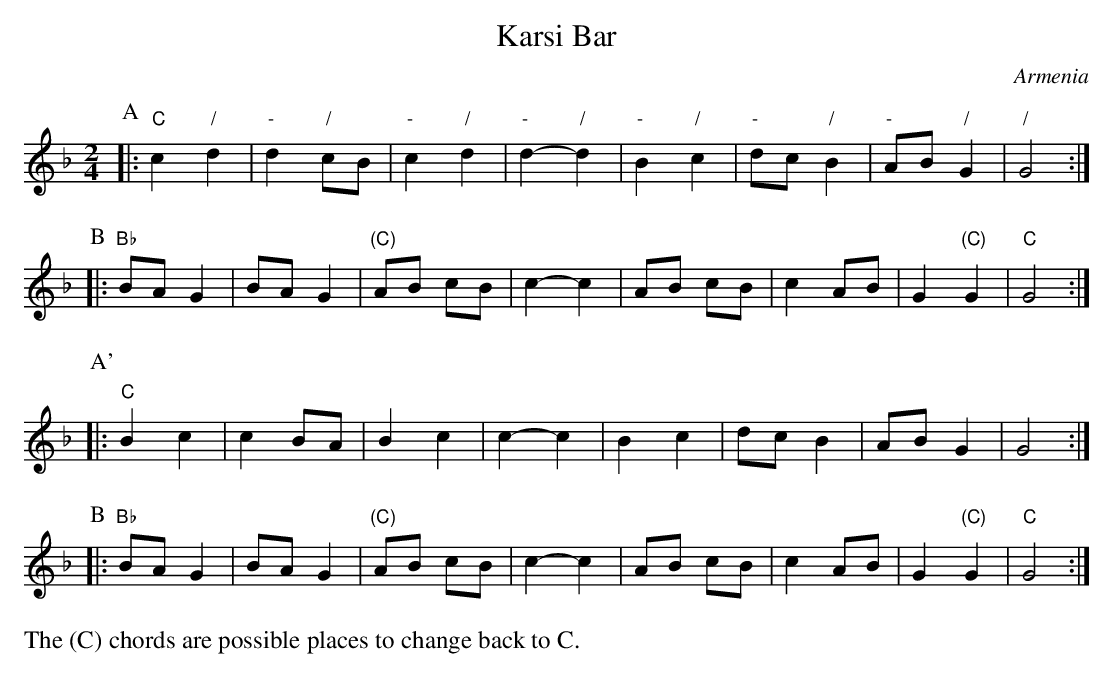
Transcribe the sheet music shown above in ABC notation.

X:1
T: Karsi Bar
O: Armenia
M: 2/4
L: 1/8
K: GDor
P: A
|: "C"c2 "/"d2 | "-"d2 "/"cB | "-"c2 "/"d2 | "-"d2- "/"d2 | "-"B2 "/"c2 | "-"dc "/"B2 | "-"AB "/"G2 | "/"G4 :|
P: B
|: "Bb"BA G2 | BA G2 | "(C)"AB cB | c2- c2 | AB cB | c2 AB | G2 "(C)"G2 | "C"G4 :|
P: A'
|: "C"B2 c2 | c2 BA | B2 c2 | c2- c2 | B2 c2 | dc B2 | AB G2 | G4 :|
P: B
|: "Bb"BA G2 | BA G2 | "(C)"AB cB | c2- c2 | AB cB | c2 AB | G2 "(C)"G2 | "C"G4 :|
